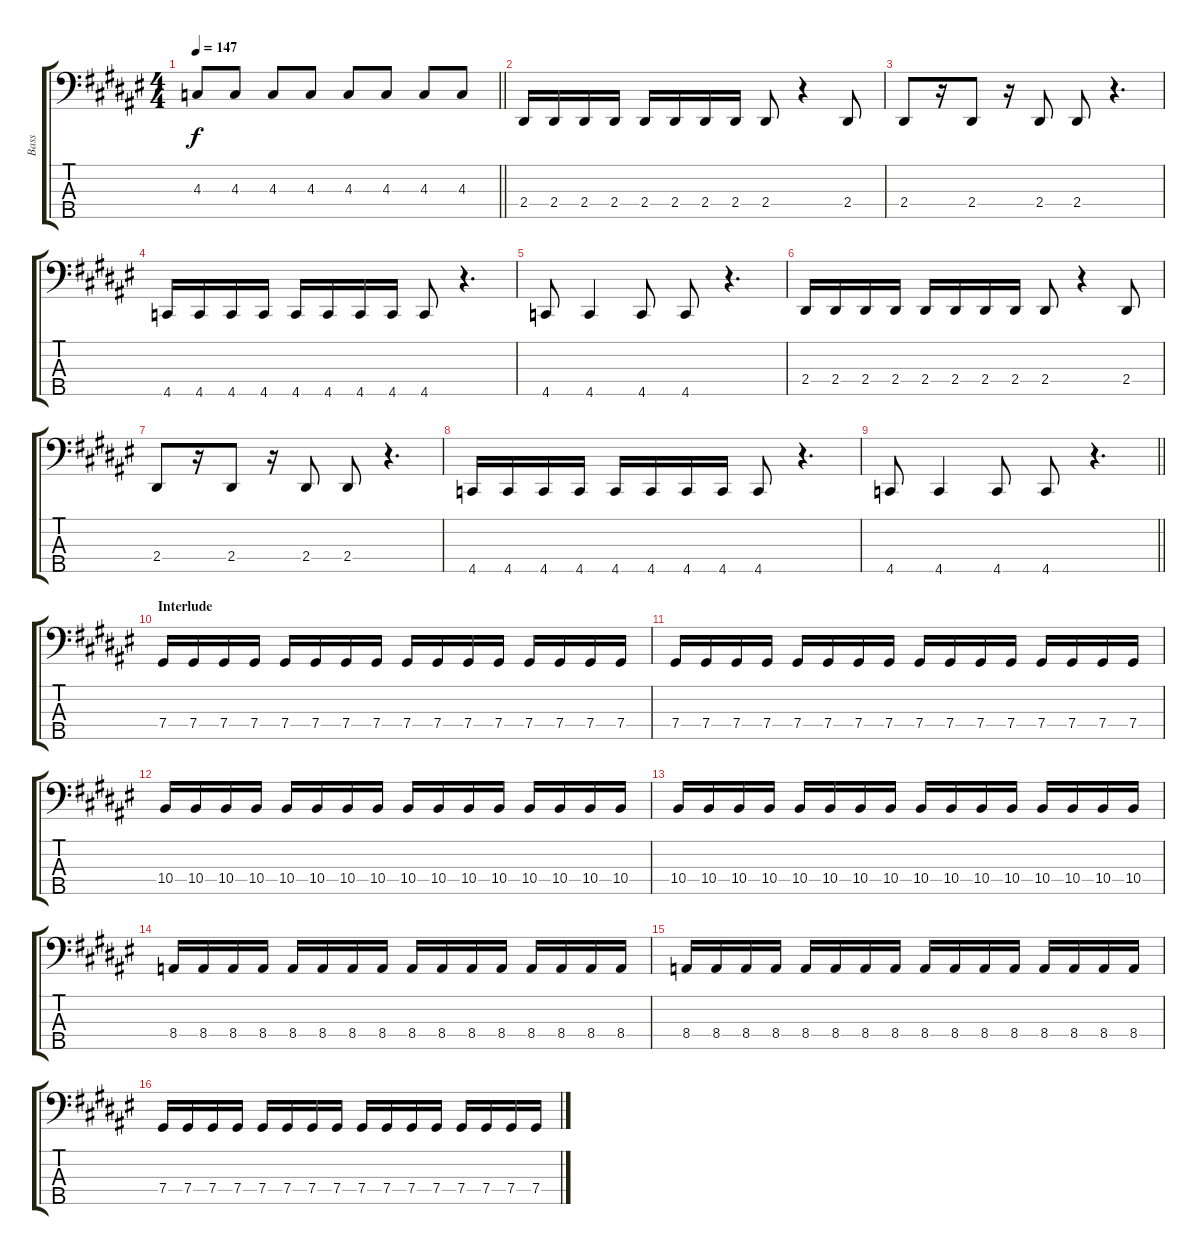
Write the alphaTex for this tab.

\track ("Bass" "Bass") {instrument electricbassfinger}
\staff {score tabs}
\tuning (Gb2 Db2 Ab1 Db1 Ab0) {hide}
\ts (4 4)
\tempo 147
\clef f4
\barLineRight lightlight
\ks d#minor
4.3.8{dy f} 4.3.8 4.3.8 4.3.8 4.3.8 4.3.8 4.3.8 4.3.8 |
\section ("" "")
2.4.16 2.4.16 2.4.16 2.4.16 2.4.16 2.4.16 2.4.16 2.4.16 2.4.8 r.4 2.4.8 |
2.4.8 r.16 2.4.8 r.16 2.4.8 2.4.8 r.4{d} |
4.5.16 4.5.16 4.5.16 4.5.16 4.5.16 4.5.16 4.5.16 4.5.16 4.5.8 r.4{d} |
4.5.8 4.5.4 4.5.8 4.5.8 r.4{d} |
2.4.16 2.4.16 2.4.16 2.4.16 2.4.16 2.4.16 2.4.16 2.4.16 2.4.8 r.4 2.4.8 |
2.4.8 r.16 2.4.8 r.16 2.4.8 2.4.8 r.4{d} |
4.5.16 4.5.16 4.5.16 4.5.16 4.5.16 4.5.16 4.5.16 4.5.16 4.5.8 r.4{d} |
\barLineRight lightlight
4.5.8 4.5.4 4.5.8 4.5.8 r.4{d} |
\section ("" "Interlude")
7.4.16 7.4.16 7.4.16 7.4.16 7.4.16 7.4.16 7.4.16 7.4.16 7.4.16 7.4.16 7.4.16 7.4.16 7.4.16 7.4.16 7.4.16 7.4.16 |
7.4.16 7.4.16 7.4.16 7.4.16 7.4.16 7.4.16 7.4.16 7.4.16 7.4.16 7.4.16 7.4.16 7.4.16 7.4.16 7.4.16 7.4.16 7.4.16 |
10.4.16 10.4.16 10.4.16 10.4.16 10.4.16 10.4.16 10.4.16 10.4.16 10.4.16 10.4.16 10.4.16 10.4.16 10.4.16 10.4.16 10.4.16 10.4.16 |
10.4.16 10.4.16 10.4.16 10.4.16 10.4.16 10.4.16 10.4.16 10.4.16 10.4.16 10.4.16 10.4.16 10.4.16 10.4.16 10.4.16 10.4.16 10.4.16 |
8.4.16 8.4.16 8.4.16 8.4.16 8.4.16 8.4.16 8.4.16 8.4.16 8.4.16 8.4.16 8.4.16 8.4.16 8.4.16 8.4.16 8.4.16 8.4.16 |
8.4.16 8.4.16 8.4.16 8.4.16 8.4.16 8.4.16 8.4.16 8.4.16 8.4.16 8.4.16 8.4.16 8.4.16 8.4.16 8.4.16 8.4.16 8.4.16 |
7.4.16 7.4.16 7.4.16 7.4.16 7.4.16 7.4.16 7.4.16 7.4.16 7.4.16 7.4.16 7.4.16 7.4.16 7.4.16 7.4.16 7.4.16 7.4.16
